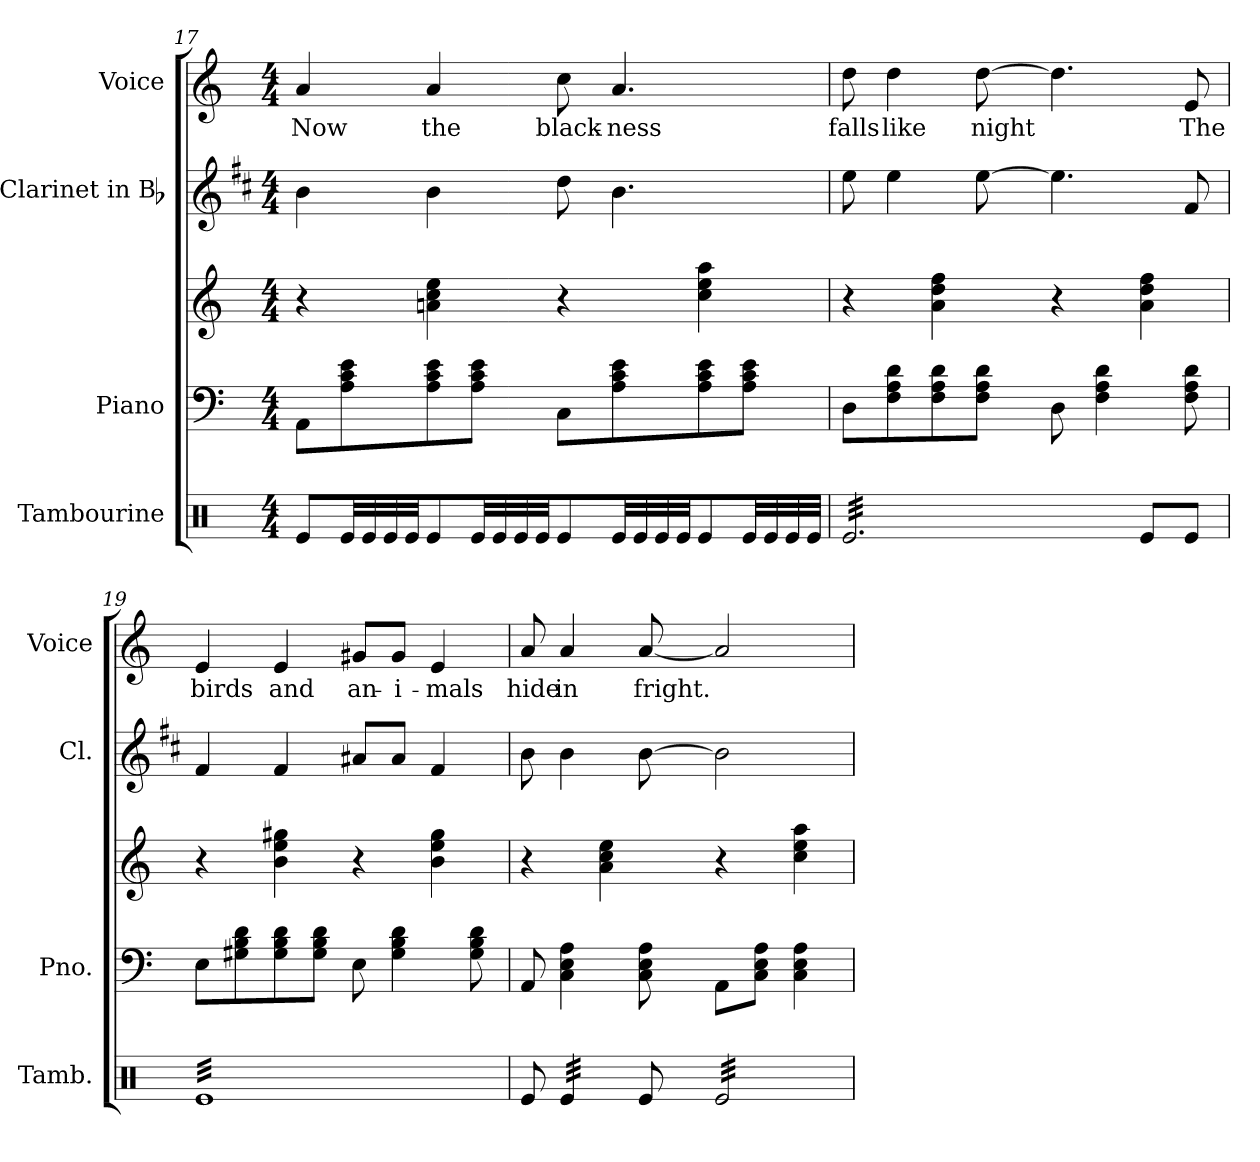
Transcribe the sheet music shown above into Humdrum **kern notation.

**kern	**kern	**kern	**kern	**kern	**text
*part4	*part3	*part3	*part2	*part1	*part1
*staff5	*staff4	*staff3	*staff2	*staff1	*staff1
*I"Tambourine	*I"Piano	*	*I"Clarinet in Bb	*I"Voice	*
*I'Tamb.	*I'Pno.	*	*I'Cl.	*I'Voice	*
*clefX	*clefF4	*clefG2	*clefG2	*clefG2	*
*	*	*	*ITrd1c2	*	*
*k[]	*k[]	*k[]	*k[]	*k[]	*
*C:	*C:	*C:	*C:	*C:	*
*M4/4	*M4/4	*M4/4	*M4/4	*M4/4	*
=17	=17	=17	=17	=17	=17
!	!	!	!	!	!LO:LY:b:color=#000000
8Rei/L	8AAi\L	4r	4ai\	4ai/	Now
*tremolo	*	*	*	*	*
32Rei/	8Ai\ 8ci 8ei	.	.	.	.
32Rei/	.	.	.	.	.
32Rei/	.	.	.	.	.
32Rei/	.	.	.	.	.
*Xtremolo	*	*	*	*	*
!	!	!	!	!	!LO:LY:b:color=#000000
8Rei/	8Ai\ 8ci 8ei	4ani\ 4cci 4eei	4ai\	4ai/	the
*tremolo	*	*	*	*	*
32Rei/	8Ai\ 8ci 8eiJ	.	.	.	.
32Rei/	.	.	.	.	.
32Rei/	.	.	.	.	.
32Rei/JJJ	.	.	.	.	.
*Xtremolo	*	*	*	*	*
!	!	!	!	!	!LO:LY:b:color=#000000
8Rei/L	8Ci\L	4r	8cci\	8cci\	black-
!	!	!	!	!	!LO:LY:b:color=#000000
*tremolo	*	*	*	*	*
32Rei/	8Ai\ 8ci 8ei	.	4.ai\	4.ai/	-ness
32Rei/	.	.	.	.	.
32Rei/	.	.	.	.	.
32Rei/	.	.	.	.	.
*Xtremolo	*	*	*	*	*
8Rei/	8Ai\ 8ci 8ei	4cci\ 4eei 4aai	.	.	.
*tremolo	*	*	*	*	*
32Rei/	8Ai\ 8ci 8eiJ	.	.	.	.
32Rei/	.	.	.	.	.
32Rei/	.	.	.	.	.
32Rei/JJJ	.	.	.	.	.
=18	=18	=18	=18	=18	=18
!	!	!	!	!	!LO:LY:b:color=#000000
32Rei/LLL	8Di\L	4r	8ddi\	8ddi\	falls
32Rei/	.	.	.	.	.
32Rei/	.	.	.	.	.
32Rei/	.	.	.	.	.
!	!	!	!	!	!LO:LY:b:color=#000000
32Rei/	8Fi\ 8Ai 8di	.	4ddi\	4ddi\	like
32Rei/	.	.	.	.	.
32Rei/	.	.	.	.	.
32Rei/	.	.	.	.	.
32Rei/	8Fi\ 8Ai 8di	4ai\ 4ddi 4ffi	.	.	.
32Rei/	.	.	.	.	.
32Rei/	.	.	.	.	.
32Rei/	.	.	.	.	.
!	!	!	!	!	!LO:LY:b:color=#000000
32Rei/	8Fi\ 8Ai 8diJ	.	[8ddi\	[8ddi\	night
32Rei/	.	.	.	.	.
32Rei/	.	.	.	.	.
32Rei/	.	.	.	.	.
32Rei/	8Di\	4r	4.ddi\]	4.ddi\]	.
32Rei/	.	.	.	.	.
32Rei/	.	.	.	.	.
32Rei/	.	.	.	.	.
32Rei/	4Fi\ 4Ai 4di	.	.	.	.
32Rei/	.	.	.	.	.
32Rei/	.	.	.	.	.
32Rei/JJJ	.	.	.	.	.
*Xtremolo	*	*	*	*	*
8Rei/L	.	4ai\ 4ddi 4ffi	.	.	.
!	!	!	!	!	!LO:LY:b:color=#000000
8Rei/J	8Fi\ 8Ai 8di	.	8ei/	8ei/	The
=19	=19	=19	=19	=19	=19
!	!	!	!	!	!LO:LY:b:color=#000000
*tremolo	*	*	*	*	*
32ReiLLL	8Ei\L	4r	4ei/	4ei/	birds
32Rei	.	.	.	.	.
32Rei	.	.	.	.	.
32Rei	.	.	.	.	.
32Rei	8G#Xi\ 8Bi 8di	.	.	.	.
32Rei	.	.	.	.	.
32Rei	.	.	.	.	.
32Rei	.	.	.	.	.
!	!	!	!	!	!LO:LY:b:color=#000000
32Rei	8G#i\ 8Bi 8di	4bi\ 4eei 4gg#Xi	4ei/	4ei/	and
32Rei	.	.	.	.	.
32Rei	.	.	.	.	.
32Rei	.	.	.	.	.
32Rei	8G#i\ 8Bi 8diJ	.	.	.	.
32Rei	.	.	.	.	.
32Rei	.	.	.	.	.
32Rei	.	.	.	.	.
!	!	!	!	!	!LO:LY:b:color=#000000
32Rei	8Ei\	4r	8g#Xi/L	8g#Xi/L	an-
32Rei	.	.	.	.	.
32Rei	.	.	.	.	.
32Rei	.	.	.	.	.
!	!	!	!	!	!LO:LY:b:color=#000000
32Rei	4G#i\ 4Bi 4di	.	8g#i/J	8g#i/J	-i-
32Rei	.	.	.	.	.
32Rei	.	.	.	.	.
32Rei	.	.	.	.	.
!	!	!	!	!	!LO:LY:b:color=#000000
32Rei	.	4bi\ 4eei 4gg#i	4ei/	4ei/	-mals
32Rei	.	.	.	.	.
32Rei	.	.	.	.	.
32Rei	.	.	.	.	.
32Rei	8G#i\ 8Bi 8di	.	.	.	.
32Rei	.	.	.	.	.
32Rei	.	.	.	.	.
32ReiJJJ	.	.	.	.	.
*Xtremolo	*	*	*	*	*
=20	=20	=20	=20	=20	=20
!	!	!	!	!	!LO:LY:b:color=#000000
8Rei/	8AAi/	4r	8ai\	8ai/	hide
!	!	!	!	!	!LO:LY:b:color=#000000
*tremolo	*	*	*	*	*
32Rei/LLL	4Ci\ 4Ei 4Ai	.	4ai\	4ai/	in
32Rei/	.	.	.	.	.
32Rei/	.	.	.	.	.
32Rei/	.	.	.	.	.
32Rei/	.	4ai\ 4cci 4eei	.	.	.
32Rei/	.	.	.	.	.
32Rei/	.	.	.	.	.
32Rei/JJJ	.	.	.	.	.
*Xtremolo	*	*	*	*	*
!	!	!	!	!	!LO:LY:b:color=#000000
8Rei/	8Ci\ 8Ei 8Ai	.	[8ai\	[8ai/	fright.
*tremolo	*	*	*	*	*
32Rei/LLL	8AAi\L	4r	2ai\]	2ai/]	.
32Rei/	.	.	.	.	.
32Rei/	.	.	.	.	.
32Rei/	.	.	.	.	.
32Rei/	8Ci\ 8Ei 8AiJ	.	.	.	.
32Rei/	.	.	.	.	.
32Rei/	.	.	.	.	.
32Rei/	.	.	.	.	.
32Rei/	4Ci\ 4Ei 4Ai	4cci\ 4eei 4aai	.	.	.
32Rei/	.	.	.	.	.
32Rei/	.	.	.	.	.
32Rei/	.	.	.	.	.
32Rei/	.	.	.	.	.
32Rei/	.	.	.	.	.
32Rei/	.	.	.	.	.
32Rei/JJJ	.	.	.	.	.
*Xtremolo	*	*	*	*	*
=	=	=	=	=	=
*-	*-	*-	*-	*-	*-
